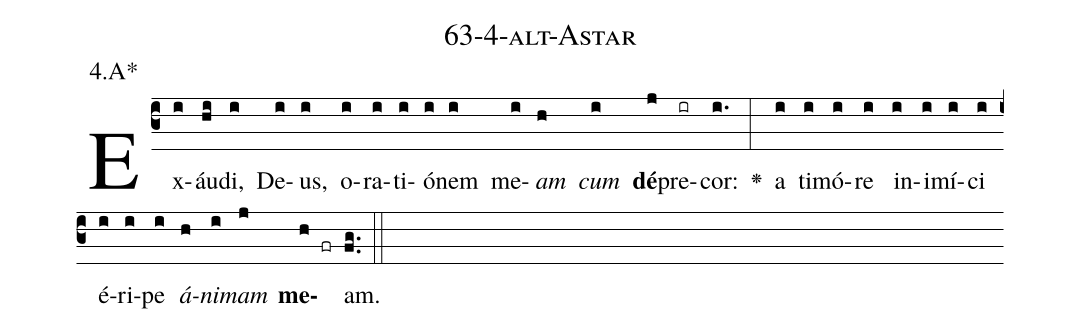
name: 63-4-alt-Astar;
annotation: 4.A*;
%%
(c3)Ex(i)áu(hi)di,(i) De(i)us,(i) o(i)ra(i)ti(i)ó(i)nem(i) me(i)<i>am</i>(h) <i>cum</i>(i) <b>dé</b>(j)pre(ir)cor:(i.) <v>\greheightstar</v>(:) a(i) ti(i)mó(i)re(i) in(i)i(i)mí(i)ci(i) é(i)ri(i)pe(i) <i>á</i>(h)<i>ni</i>(i)<i>mam</i>(j) <b>me</b>(h fr)am.(fg..) (::)


%E(i) u(h) o(i) u(j) a(h) e.(fg..) (::)
